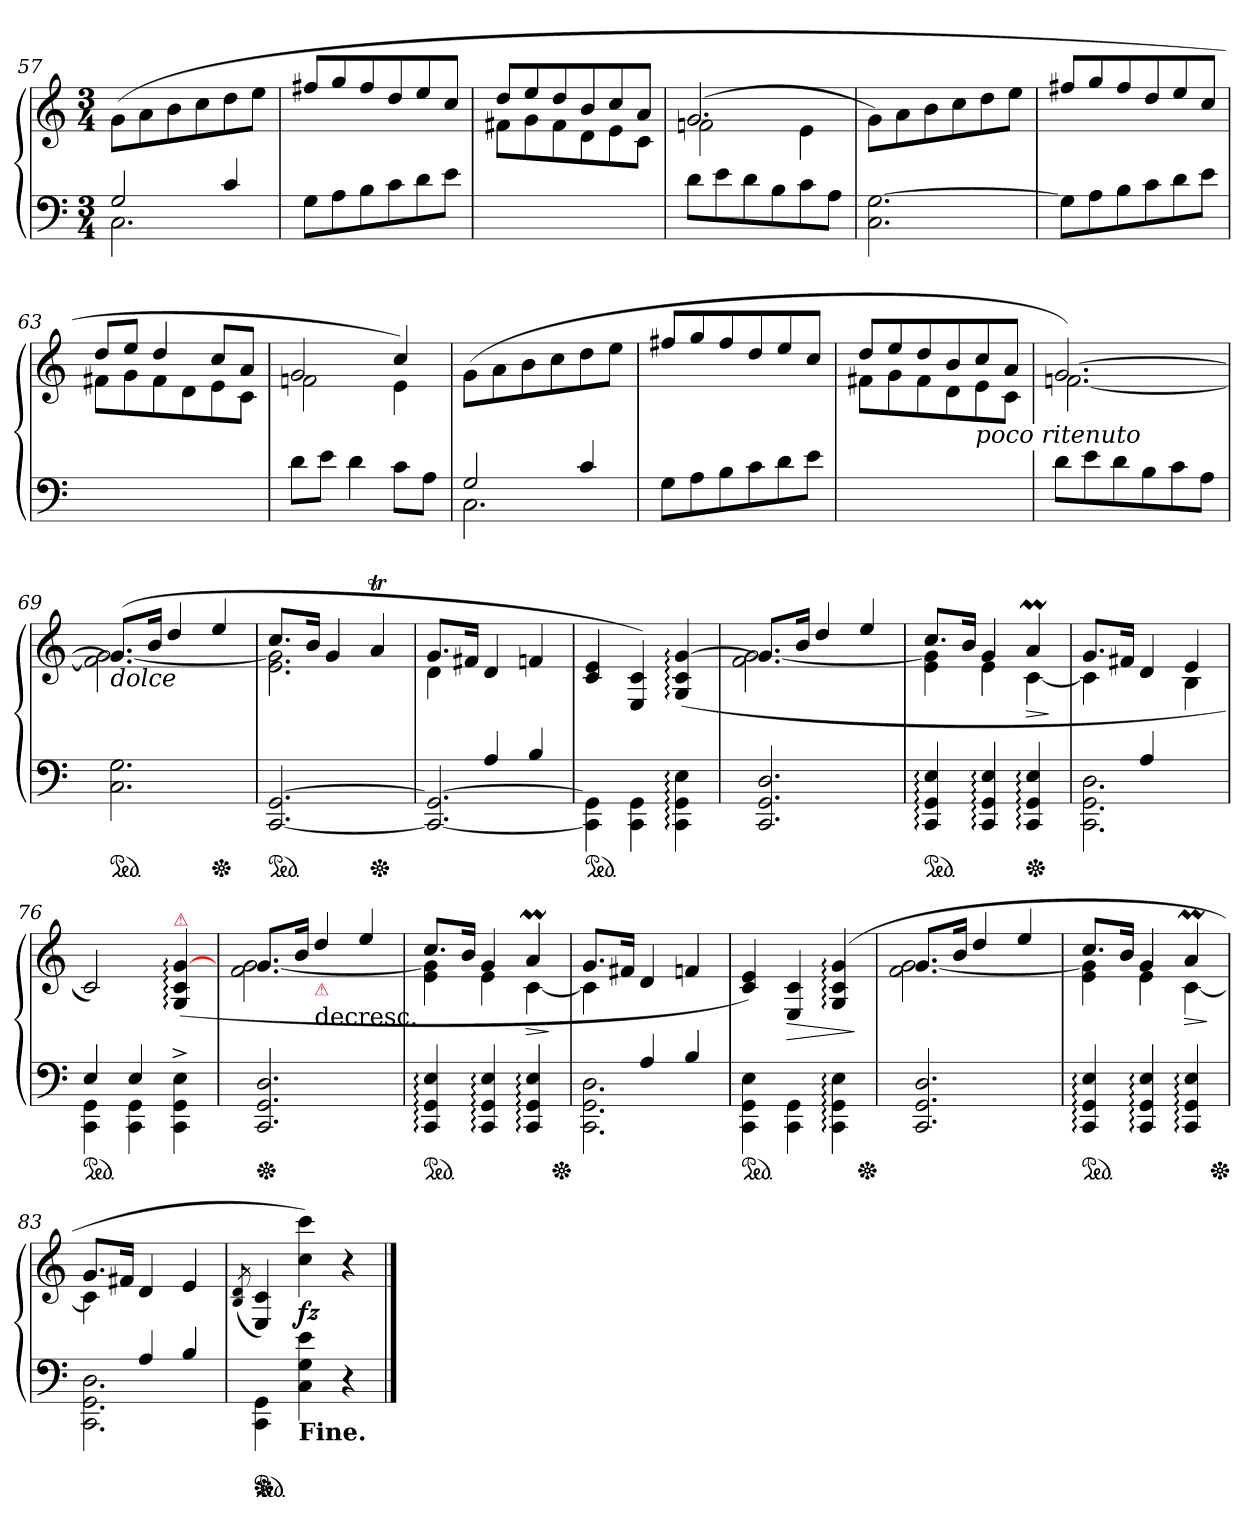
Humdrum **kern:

**kern	**kern	**dynam
*part1	*part1	*part1
*staff2	*staff1	*staff1/2
*clefF4	*clefG2	*
*k[]	*k[]	*
*C:	*C:	*
*M3/4	*M3/4	*
=57	=57	=57
*^	*	*
2G	2.C	(>8g\L	.
.	.	8a\	.
.	.	8b\	.
.	.	8cc\	.
4c	.	8dd\	.
.	.	8ee\J	.
*v	*v	*	*
=58	=58	=58
8GL	8ff#X/L	.
8A	8gg/	.
8B	8ff#/	.
8c	8dd/	.
8d\	8ee/	.
8e\J	8cc/J	.
=59	=59	=59
*	*^	*
2.ryy	8ddL	8f#XL	.
.	8ee	8g	.
.	8dd	8f#	.
.	8b	8d	.
.	8cc	8e	.
.	8aJ	8cJ	.
=60	=60	=60	=60
8dL	(2.g	2fn	.
8e	.	.	.
8d	.	.	.
8B	.	.	.
8c	.	4e	.
8AJ	.	.	.
*	*v	*v	*
=61	=61	=61
2.C [2.G	8gL)	.
.	8a	.
.	8b	.
.	8cc	.
.	8dd	.
.	8eeJ	.
=62	=62	=62
8GL]	8ff#X/L	.
8A	8gg	.
8B	8ff#	.
8c	8dd	.
8d\	8ee/	.
8e\J	8cc/J	.
=63	=63	=63
*	*^	*
2.ryy	8ddL	8f#XL	.
.	8eeJ	8g	.
.	4dd	8f#	.
.	.	8d	.
.	8ccL	8e	.
.	8aJ	8cJ	.
=64	=64	=64	=64
8dL	2g	2fn\	.
8eJ	.	.	.
4d	.	.	.
8cL	4cc)	4e	.
8AJ	.	.	.
*	*v	*v	*
=65	=65	=65
*^	*	*
2G	2.C	(8gL	.
.	.	8a	.
.	.	8b	.
.	.	8cc	.
4c/	.	8dd	.
.	.	8eeJ	.
*v	*v	*	*
=66	=66	=66
8GL	8ff#XL	.
8A	8gg/	.
8B	8ff#	.
8c	8dd	.
8d\	8ee/	.
8e\J	8cc/J	.
=67	=67	=67
*	*^	*
2.ryy	8ddL	8f#XL	.
.	8ee	8g	.
.	8dd	8f#	.
.	8b	8d	.
!	!LO:TX:b:i:t=poco ritenuto	!	!
.	8cc	8e	.
.	8aJ	8cJ	.
=68	=68	=68	=68
8dL	[2.g)	[2.fn\	.
8e	.	.	.
8d	.	.	.
8B	.	.	.
8c	.	.	.
8AJ	.	.	.
=69	=69	=69	=69
!	!LO:TX:b:i:t=dolce	!	!
*ped	*	*	*
2.C 2.G	(8.gL]	2.f] [2.g	.
.	16bJk	.	.
.	4dd	.	.
*Xped	*	*	*
.	4ee	.	.
=70	=70	=70	=70
*ped	*	*	*
[2.CC/ [<2.GG/	8.ccL	2.e 2.g]	.
.	16bJk	.	.
.	4g	.	.
*Xped	*	*	*
.	4aT	.	.
=71	=71	=71	=71
*^	*	*	*
4ryy	2.CC_/ 2.GG_/	8.gL	4d	.
.	.	16f#XJk	.	.
4A	.	4d	4ryy	.
4B	.	4fn	4ryy	.
*v	*v	*	*	*
*	*v	*v	*
=72	=72	=72
*ped	*	*
4CC]\ 4GG]\	4c 4e	.
4CC\ 4GG\	4E/ 4c/)	.
4CC:\ 4GG:\ 4E:\	(>4G:/ 4c:/ [4g:/	.
=73	=73	=73
*	*^	*
2.CC/ 2.GG/ 2.D/	8.gL]	2.f [2.g	.
.	16bJk	.	.
.	4dd	.	.
.	4ee	.	.
=74	=74	=74	=74
*ped	*	*	*
4CC:/ 4GG:/ 4E:/	8.ccL	4e 4g]	.
.	16bJk	.	.
4CC:/ 4GG:/ 4E:/	4g	4e	.
*Xped	*	*	*
4CC:/ 4GG:/ 4E:/	4aM	[4c	>
*	*v	*v	*
.	.	]
=75	=75	=75
*^	*^	*
4ryy	2.CC 2.GG 2.D	8.gL	4c]	.
.	.	16f#XJk	.	.
4A	.	4d	4ryy	.
4ryy	.	4e	4B	.
*	*	*v	*v	*
=76	=76	=76	=76
*ped	*	*	*
4E/	4CC\ 4GG\	2c)	.
4E/	4CC\ 4GG\	.	.
!	!	!LO:TX:a:color=crimson:t=⚠	!
4ryy	4CC^>\ 4GG^>\ 4E^>\	(>4G:/ 4c:/ [<4g:/	.
*v	*v	*	*
=77	=77	=77
*	*^	*
*Xped	*	*	*
2.CC/ 2.GG/ 2.D/	8.gL	2.f [2.g	.
.	16bJk	.	.
!	!LO:TX:b:i:color=crimson:t=⚠	!	!
!	!LO:TX:c:t=decresc.	!	!
.	4dd	.	.
.	4ee	.	.
=78	=78	=78	=78
*ped	*	*	*
4CC:/ 4GG:/ 4E:/	8.ccL	4e 4g]	.
.	16bJk	.	.
4CC:/ 4GG:/ 4E:/	4g	4e	.
4CC:/ 4GG:/ 4E:/	4aM	[4c	>
*	*v	*v	*
.	.	]
*Xped	*	*
=79	=79	=79
*^	*^	*
4ryy	2.CC 2.GG 2.D	8.gL	4c]	.
.	.	16f#XJk	.	.
4A	.	4d	4ryy	.
4B	.	4fn	4ryy	.
*v	*v	*	*	*
*	*v	*v	*
=80	=80	=80
*ped	*	*
4CC\ 4GG\ 4E\	4c 4e)	.
4CC\ 4GG\	4E/ 4c/	>
4CC:\ 4GG:\ 4E:\	(4G:/ 4c:/ 4g:/	.
.	.	]
*Xped	*	*
=81	=81	=81
*	*^	*
2.CC/ 2.GG/ 2.D/	8.gL	2.f [2.g	.
.	16bJk	.	.
.	4dd	.	.
.	4ee	.	.
=82	=82	=82	=82
*ped	*	*	*
4CC:/ 4GG:/ 4E:/	8.ccL	4e 4g]	.
.	16bJk	.	.
4CC:/ 4GG:/ 4E:/	4g	4e	.
4CC:/ 4GG:/ 4E:/	4aM	[4c	>
*	*v	*v	*
.	.	]
*Xped	*	*
=83	=83	=83
*^	*^	*
4ryy	2.CC 2.GG 2.D	8.gL	4c]	.
.	.	16f#XJk	.	.
4A	.	4d	4ryy	.
4B	.	4e	4ryy	.
*v	*v	*	*	*
*	*v	*v	*
=84	=84	=84
.	(<8qB/ 8qd/	.
*ped	*	*
*Xped	*	*
4CC\ 4GG\	4E/ 4c/)	.
!LO:TX:b:B:t=Fine.	!	!
4C 4G 4e	4cc 4ccc)	fz
4r	4r	.
==	==	==
*-	*-	*-
